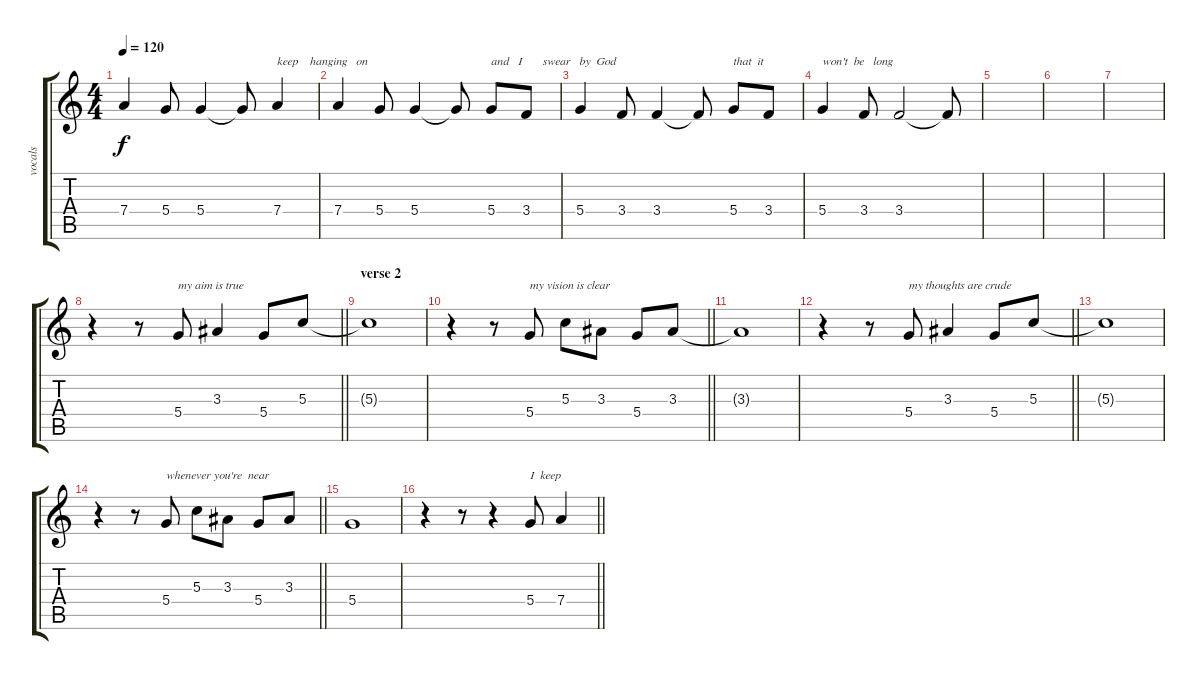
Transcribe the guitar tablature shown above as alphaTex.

\track ("vocals" "vocals") {instrument electricguitarjazz}
\staff {score tabs}
\tuning (E4 B3 G3 D3 A2 E2) {hide}
\ts (4 4)
\tempo 120
\clef g2
\ks c
7.4.4{dy f} 5.4.8 5.4.4 5.4{t}.8 7.4.4{txt "keep    hanging   on"} |
7.4.4 5.4.8 5.4.4 5.4{t}.8 5.4.8{txt "and   I       swear   by  God"} 3.4.8 |
5.4.4 3.4.8 3.4.4 3.4{t}.8 5.4.8{txt "that  it     "} 3.4.8 |
5.4.4{txt "won't  be   long"} 3.4.8 3.4.2 3.4{t}.8 |
|
|
|
\barLineRight lightlight
r.4 r.8 5.4.8{txt "my aim is true"} 3.3.4 5.4.8 5.3.8 |
\section ("" "verse 2")
5.3{t}.1 |
\barLineRight lightlight
r.4 r.8 5.4.8{txt "my vision is clear"} 5.3.8 3.3.8 5.4.8 3.3.8 |
3.3{t}.1 |
\barLineRight lightlight
r.4 r.8 5.4.8{txt "my thoughts are crude"} 3.3.4 5.4.8 5.3.8 |
5.3{t}.1 |
\barLineRight lightlight
r.4 r.8 5.4.8{txt "whenever you're  near"} 5.3.8 3.3.8 5.4.8 3.3.8 |
5.4.1 |
\barLineRight lightlight
r.4 r.8 r.4 5.4.8{txt "I  keep"} 7.4.4
